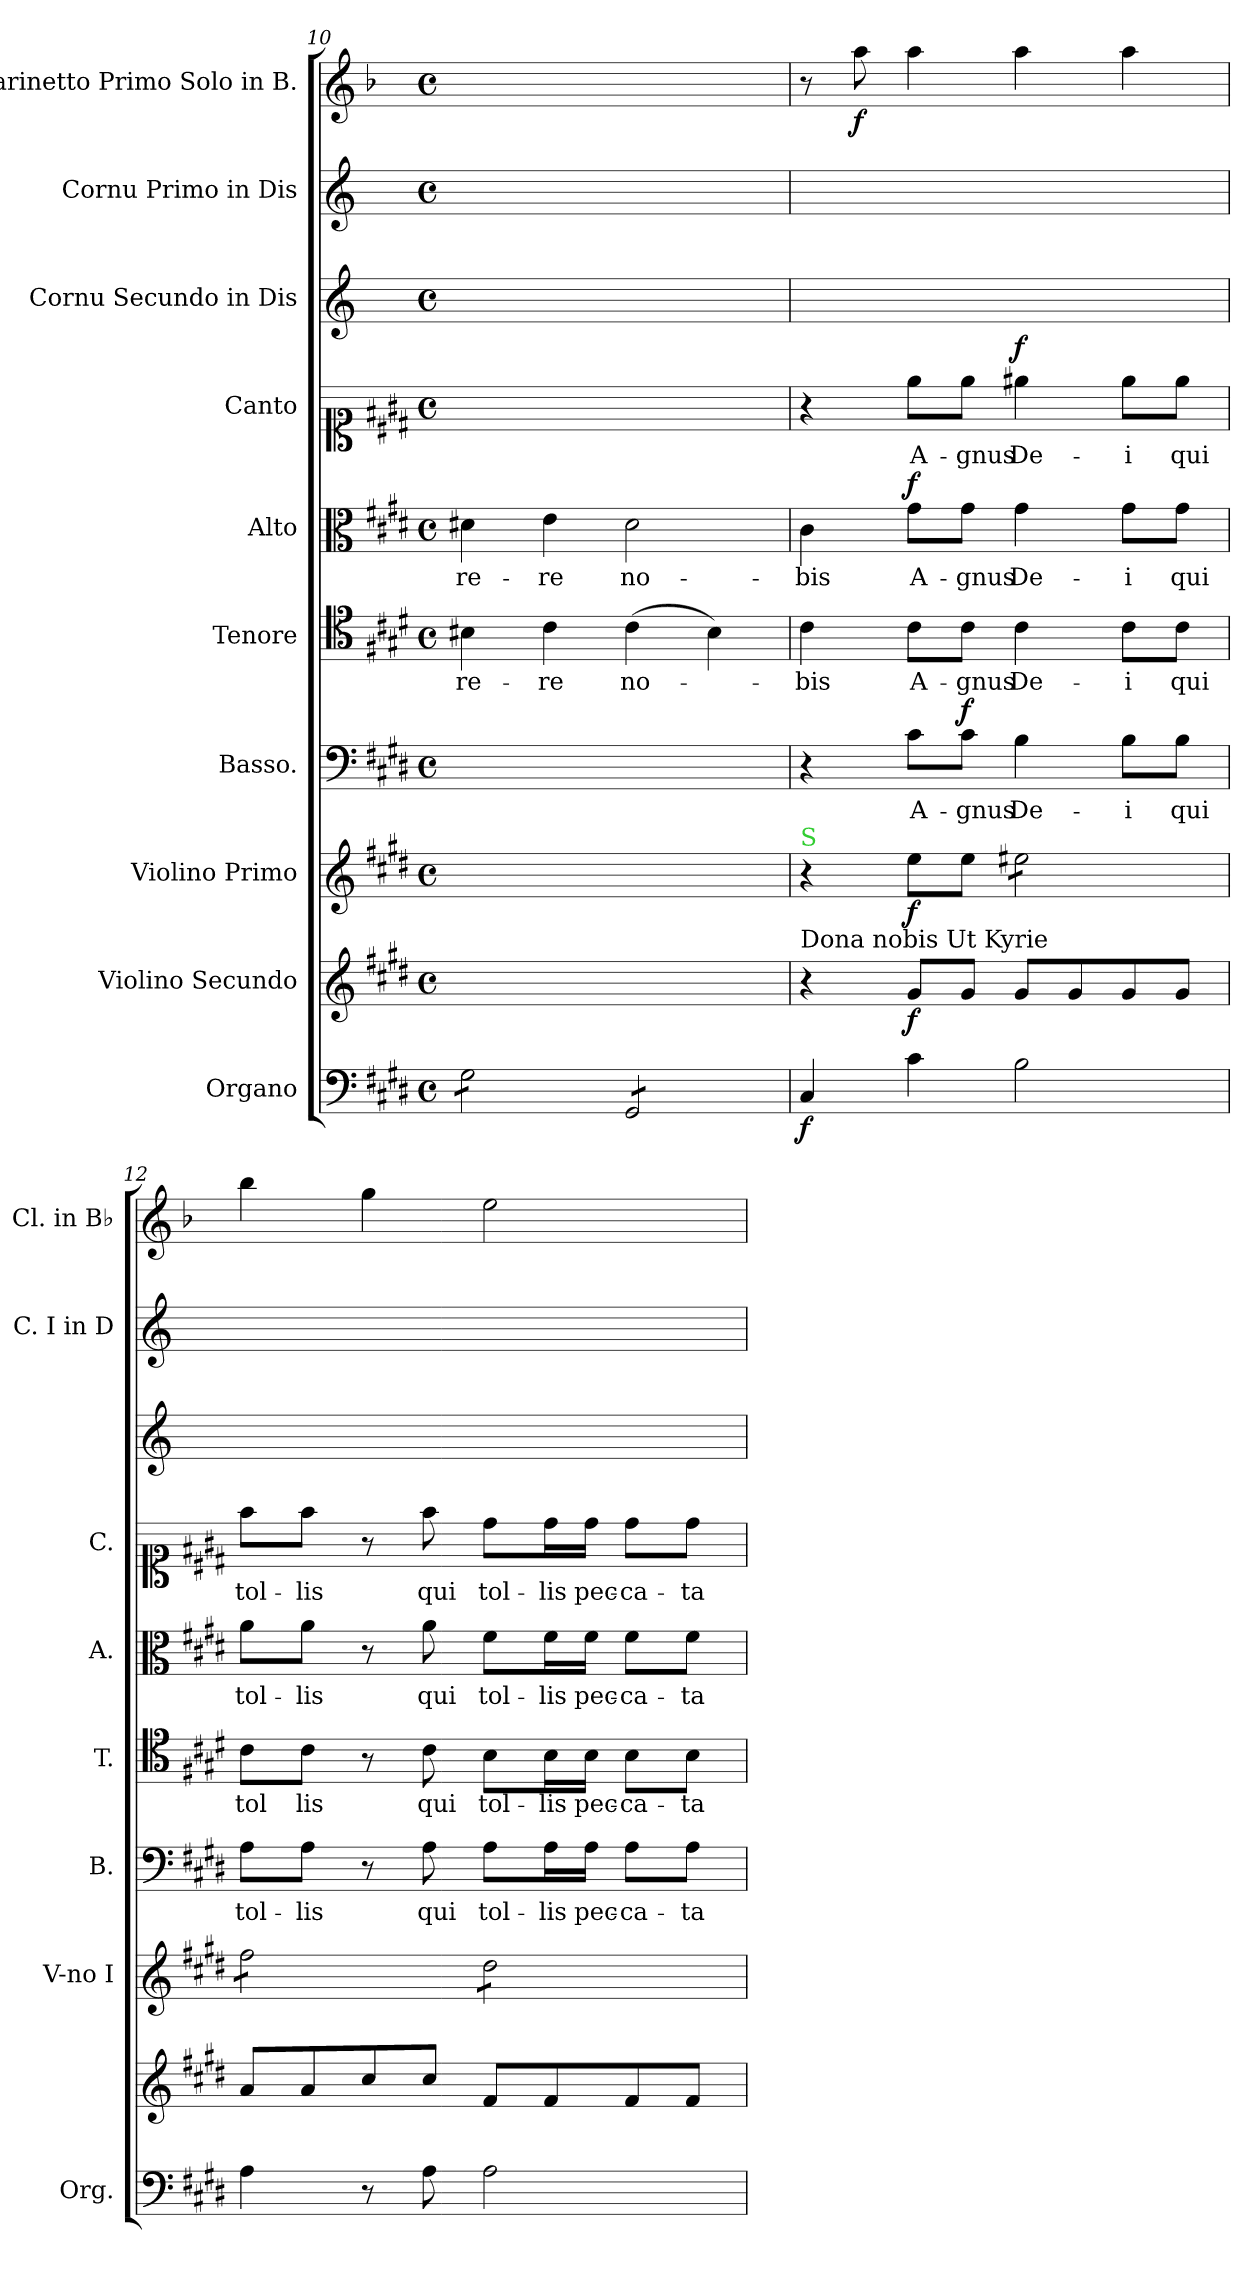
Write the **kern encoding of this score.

**kern	**dynam	**kern	**dynam	**kern	**dynam	**kern	**text	**dynam	**kern	**text	**kern	**text	**dynam	**kern	**text	**dynam	**kern	**kern	**kern	**dynam
*part10	*part10	*part9	*part9	*part8	*part8	*part7	*part7	*part7	*part6	*part6	*part5	*part5	*part5	*part4	*part4	*part4	*part3	*part2	*part1	*part1
*staff10	*staff10	*staff9	*staff9	*staff8	*staff8	*staff7	*staff7	*staff7	*staff6	*staff6	*staff5	*staff5	*staff5	*staff4	*staff4	*staff4	*staff3	*staff2	*staff1	*staff1
*I"Organo	*	*I"Violino Secundo	*	*I"Violino Primo	*	*I"Basso.	*	*	*I"Tenore	*	*I"Alto	*	*	*I"Canto	*	*	*I"Cornu Secundo in Dis	*I"Cornu Primo in Dis	*I"Clarinetto Primo Solo in B.	*
*I'Org.	*	*	*	*I'V-no I	*	*I'B.	*	*	*I'T.	*	*I'A.	*	*	*I'C.	*	*	*	*I'C. I in D	*I'Cl. in B♭	*
*clefF4	*	*clefG2	*	*clefG2	*	*clefF4	*	*	*clefC4	*	*clefC3	*	*	*clefC1	*	*	*clefG2	*clefG2	*clefG2	*
*	*	*	*	*	*	*	*	*	*	*	*	*	*	*	*	*	*ITrd5c8	*ITrd5c8	*ITrd1c1	*
*k[f#c#g#d#]	*	*k[f#c#g#d#]	*	*k[f#c#g#d#]	*	*k[f#c#g#d#]	*	*	*k[f#c#g#d#]	*	*k[f#c#g#d#]	*	*	*k[f#c#g#d#]	*	*	*k[f#c#g#d#]	*k[f#c#g#d#]	*k[f#c#g#d#]	*
*M4/4	*	*M4/4	*	*M4/4	*	*M4/4	*	*	*M4/4	*	*M4/4	*	*	*M4/4	*	*	*M4/4	*M4/4	*M4/4	*
*met(c)	*	*met(c)	*	*met(c)	*	*met(c)	*	*	*met(c)	*	*met(c)	*	*	*met(c)	*	*	*met(c)	*met(c)	*met(c)	*
=10	=10	=10	=10	=10	=10	=10	=10	=10	=10	=10	=10	=10	=10	=10	=10	=10	=10	=10	=10	=10
*tremolo	*	*	*	*	*	*	*	*	*	*	*	*	*	*	*	*	*	*	*	*
8G#\L	.	1ryy	.	1ryy	.	1ryy	.	.	4B#X\	-re-	4d#X\	-re-	.	1ryy	.	.	1ryy	1ryy	1ryy	.
8G#\	.	.	.	.	.	.	.	.	.	.	.	.	.	.	.	.	.	.	.	.
8G#\	.	.	.	.	.	.	.	.	4c#\	-re	4e\	-re	.	.	.	.	.	.	.	.
8G#\J	.	.	.	.	.	.	.	.	.	.	.	.	.	.	.	.	.	.	.	.
8GG#/L	.	.	.	.	.	.	.	.	(4c#\	no-	2d#\	no-	.	.	.	.	.	.	.	.
8GG#/	.	.	.	.	.	.	.	.	.	.	.	.	.	.	.	.	.	.	.	.
8GG#/	.	.	.	.	.	.	.	.	4B#\)	.	.	.	.	.	.	.	.	.	.	.
8GG#/J	.	.	.	.	.	.	.	.	.	.	.	.	.	.	.	.	.	.	.	.
*Xtremolo	*	*	*	*	*	*	*	*	*	*	*	*	*	*	*	*	*	*	*	*
=11	=11	=11	=11	=11	=11	=11	=11	=11	=11	=11	=11	=11	=11	=11	=11	=11	=11	=11	=11	=11
!	!	!	!	!LO:TX:b:t=Dona nobis Ut Kyrie	!	!	!	!	!	!	!	!	!	!	!	!	!	!	!	!
!	!	!	!	!LO:TX:a:color=limegreen:t=S	!	!	!	!	!	!	!	!	!	!	!	!	!	!	!	!
!	!LO:DY:b	!	!	!	!	!	!	!	!	!	!	!	!	!	!	!	!	!	!	!
4C#/	f	4r	.	4r	.	4r	.	.	4c#\	-bis	4c#\	-bis	.	4r	.	.	1ryy	1ryy	8r	.
.	.	.	.	.	.	.	.	.	.	.	.	.	.	.	.	.	.	.	8gg#\	f
!	!	!	!	!	!	!	!	!	!	!	!	!	!LO:DY:a	!	!	!	!	!	!	!
4c#\	.	8g#/L	f	8ee\L	f	8c#\L	A-	.	8c#\L	A-	8g#\L	A-	f	8ee\L	A-	.	.	.	4gg#\	.
!	!	!	!	!	!	!	!	!LO:DY:a	!	!	!	!	!	!	!	!	!	!	!	!
.	.	8g#/J	.	8ee\J	.	8c#\J	-gnus	f	8c#\J	-gnus	8g#\J	-gnus	.	8ee\J	-gnus	.	.	.	.	.
!	!	!	!	!	!	!	!	!	!	!	!	!	!	!	!	!LO:DY:b	!	!	!	!
*	*	*	*	*tremolo	*	*	*	*	*	*	*	*	*	*	*	*	*	*	*	*
2B\	.	8g#/L	.	8ee#X\L	.	4B\	De-	.	4c#\	De-	4g#\	De-	.	4ee#X\	De-	f	.	.	4gg#\	.
.	.	8g#/	.	8ee#X\	.	.	.	.	.	.	.	.	.	.	.	.	.	.	.	.
.	.	8g#/	.	8ee#X\	.	8B\L	-i	.	8c#\L	-i	8g#\L	-i	.	8ee#\L	-i	.	.	.	4gg#\	.
.	.	8g#/J	.	8ee#X\J	.	8B\J	qui	.	8c#\J	qui	8g#\J	qui	.	8ee#\J	qui	.	.	.	.	.
=12	=12	=12	=12	=12	=12	=12	=12	=12	=12	=12	=12	=12	=12	=12	=12	=12	=12	=12	=12	=12
4A\	.	8a/L	.	8ff#\L	.	8A\L	tol-	.	8c#\L	tol	8a\L	tol-	.	8ff#\L	tol-	.	1ryy	1ryy	4aa\	.
.	.	8a/	.	8ff#\	.	8A\J	-lis	.	8c#\J	lis	8a\J	-lis	.	8ff#\J	-lis	.	.	.	.	.
8r	.	8cc#/	.	8ff#\	.	8r	.	.	8r	.	8r	.	.	8r	.	.	.	.	4ff#\	.
8A\	.	8cc#/J	.	8ff#\J	.	8A\	qui	.	8c#\	qui	8a\	qui	.	8ff#\	qui	.	.	.	.	.
2A\	.	8f#/L	.	8dd#\L	.	8A\L	tol-	.	8B\L	tol-	8f#\L	tol-	.	8dd#\L	tol-	.	.	.	2dd#\	.
.	.	8f#/	.	8dd#\	.	16A\L	-lis	.	16B\L	-lis	16f#\L	-lis	.	16dd#\L	-lis	.	.	.	.	.
.	.	.	.	.	.	16A\JJ	pec-	.	16B\JJ	pec-	16f#\JJ	pec-	.	16dd#\JJ	pec-	.	.	.	.	.
.	.	8f#/	.	8dd#\	.	8A\L	-ca-	.	8B\L	-ca-	8f#\L	-ca-	.	8dd#\L	-ca-	.	.	.	.	.
.	.	8f#/J	.	8dd#\J	.	8A\J	-ta	.	8B\J	-ta	8f#\J	-ta	.	8dd#\J	-ta	.	.	.	.	.
*	*	*	*	*Xtremolo	*	*	*	*	*	*	*	*	*	*	*	*	*	*	*	*
=	=	=	=	=	=	=	=	=	=	=	=	=	=	=	=	=	=	=	=	=
*-	*-	*-	*-	*-	*-	*-	*-	*-	*-	*-	*-	*-	*-	*-	*-	*-	*-	*-	*-	*-
